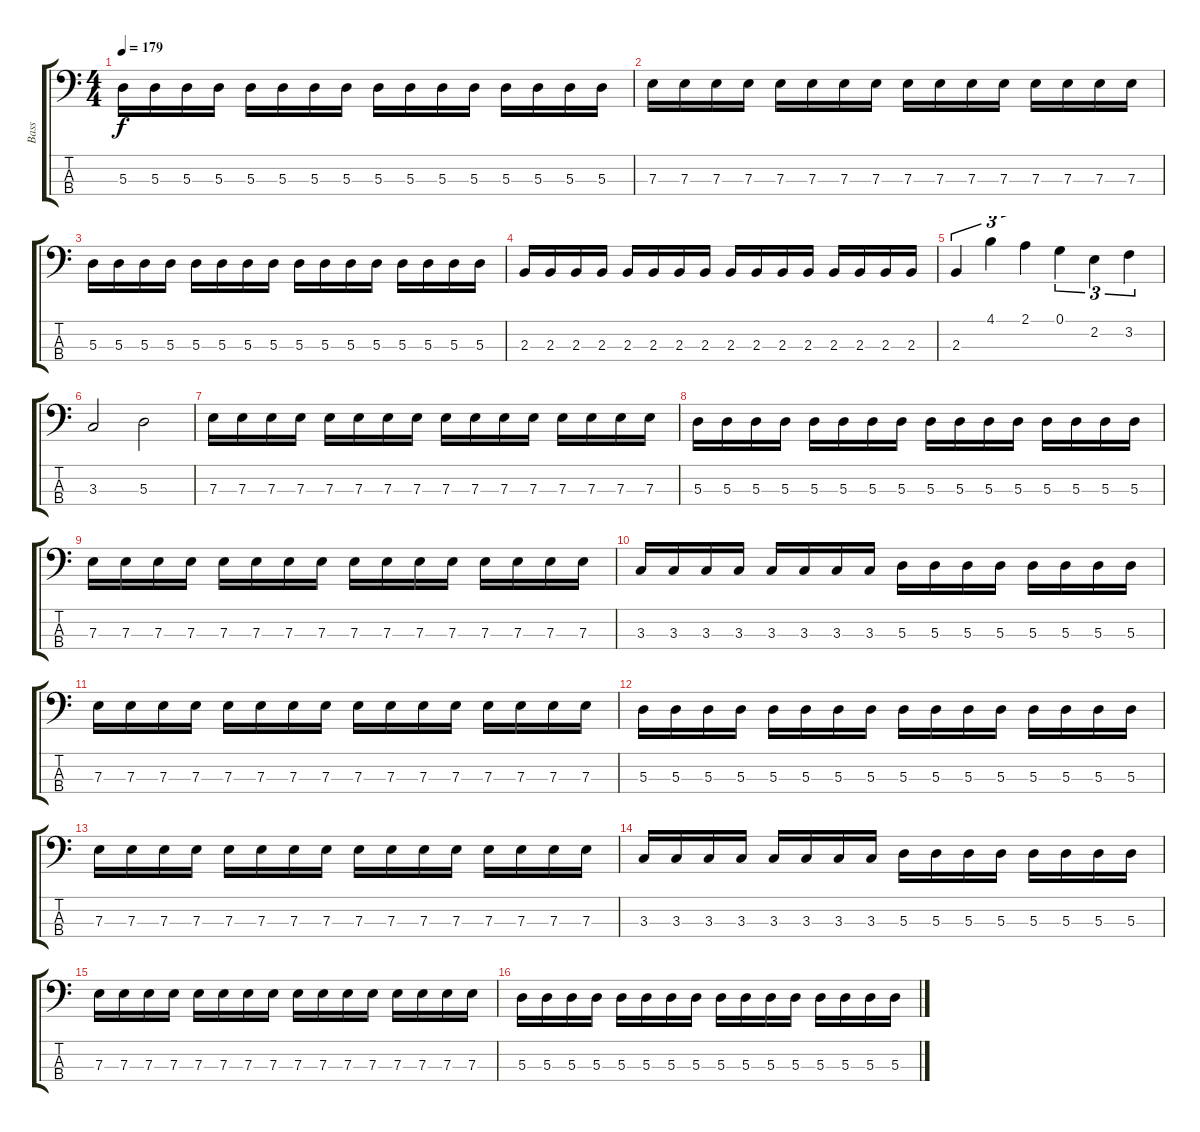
\track ("Bass" "Bass") {instrument electricbasspick}
\staff {score tabs}
\tuning (G2 D2 A1 E1) {hide}
\ts (4 4)
\tempo 179
\clef f4
\ks c
5.3.16{dy f} 5.3.16 5.3.16 5.3.16 5.3.16 5.3.16 5.3.16 5.3.16 5.3.16 5.3.16 5.3.16 5.3.16 5.3.16 5.3.16 5.3.16 5.3.16 |
7.3.16 7.3.16 7.3.16 7.3.16 7.3.16 7.3.16 7.3.16 7.3.16 7.3.16 7.3.16 7.3.16 7.3.16 7.3.16 7.3.16 7.3.16 7.3.16 |
5.3.16 5.3.16 5.3.16 5.3.16 5.3.16 5.3.16 5.3.16 5.3.16 5.3.16 5.3.16 5.3.16 5.3.16 5.3.16 5.3.16 5.3.16 5.3.16 |
2.3.16 2.3.16 2.3.16 2.3.16 2.3.16 2.3.16 2.3.16 2.3.16 2.3.16 2.3.16 2.3.16 2.3.16 2.3.16 2.3.16 2.3.16 2.3.16 |
2.3.4{tu (3 2)} 4.1.4{tu (3 2)} 2.1.4{tu (3 2)} 0.1.4{tu (3 2)} 2.2.4{tu (3 2)} 3.2.4{tu (3 2)} |
3.3.2 5.3.2 |
7.3.16 7.3.16 7.3.16 7.3.16 7.3.16 7.3.16 7.3.16 7.3.16 7.3.16 7.3.16 7.3.16 7.3.16 7.3.16 7.3.16 7.3.16 7.3.16 |
5.3.16 5.3.16 5.3.16 5.3.16 5.3.16 5.3.16 5.3.16 5.3.16 5.3.16 5.3.16 5.3.16 5.3.16 5.3.16 5.3.16 5.3.16 5.3.16 |
7.3.16 7.3.16 7.3.16 7.3.16 7.3.16 7.3.16 7.3.16 7.3.16 7.3.16 7.3.16 7.3.16 7.3.16 7.3.16 7.3.16 7.3.16 7.3.16 |
3.3.16 3.3.16 3.3.16 3.3.16 3.3.16 3.3.16 3.3.16 3.3.16 5.3.16 5.3.16 5.3.16 5.3.16 5.3.16 5.3.16 5.3.16 5.3.16 |
7.3.16 7.3.16 7.3.16 7.3.16 7.3.16 7.3.16 7.3.16 7.3.16 7.3.16 7.3.16 7.3.16 7.3.16 7.3.16 7.3.16 7.3.16 7.3.16 |
5.3.16 5.3.16 5.3.16 5.3.16 5.3.16 5.3.16 5.3.16 5.3.16 5.3.16 5.3.16 5.3.16 5.3.16 5.3.16 5.3.16 5.3.16 5.3.16 |
7.3.16 7.3.16 7.3.16 7.3.16 7.3.16 7.3.16 7.3.16 7.3.16 7.3.16 7.3.16 7.3.16 7.3.16 7.3.16 7.3.16 7.3.16 7.3.16 |
3.3.16 3.3.16 3.3.16 3.3.16 3.3.16 3.3.16 3.3.16 3.3.16 5.3.16 5.3.16 5.3.16 5.3.16 5.3.16 5.3.16 5.3.16 5.3.16 |
7.3.16 7.3.16 7.3.16 7.3.16 7.3.16 7.3.16 7.3.16 7.3.16 7.3.16 7.3.16 7.3.16 7.3.16 7.3.16 7.3.16 7.3.16 7.3.16 |
5.3.16 5.3.16 5.3.16 5.3.16 5.3.16 5.3.16 5.3.16 5.3.16 5.3.16 5.3.16 5.3.16 5.3.16 5.3.16 5.3.16 5.3.16 5.3.16
